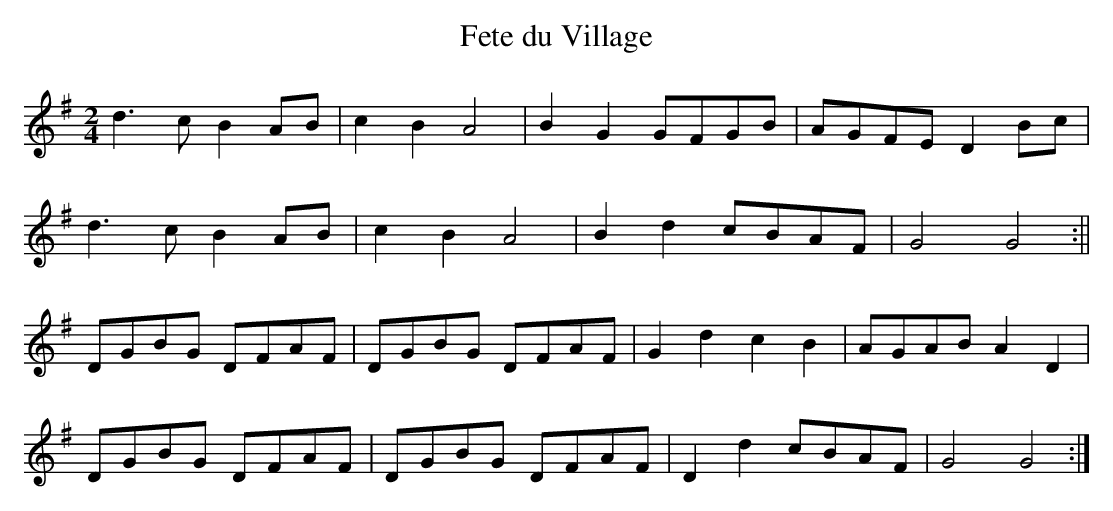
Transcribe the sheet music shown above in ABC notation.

X:1
T:Fete du Village
M:2/4
L:1/8
K:G
d3 c B2 AB|c2 B2 A4|B2 G2 GFGB|AGFE D2 Bc|
d3 c B2 AB|c2 B2 A4|B2 d2 cBAF|G4 G4:||
DGBG DFAF|DGBG DFAF|G2 d2 c2 B2|AGAB A2 D2|
DGBG DFAF|DGBG DFAF|D2 d2 cBAF|G4 G4:|
